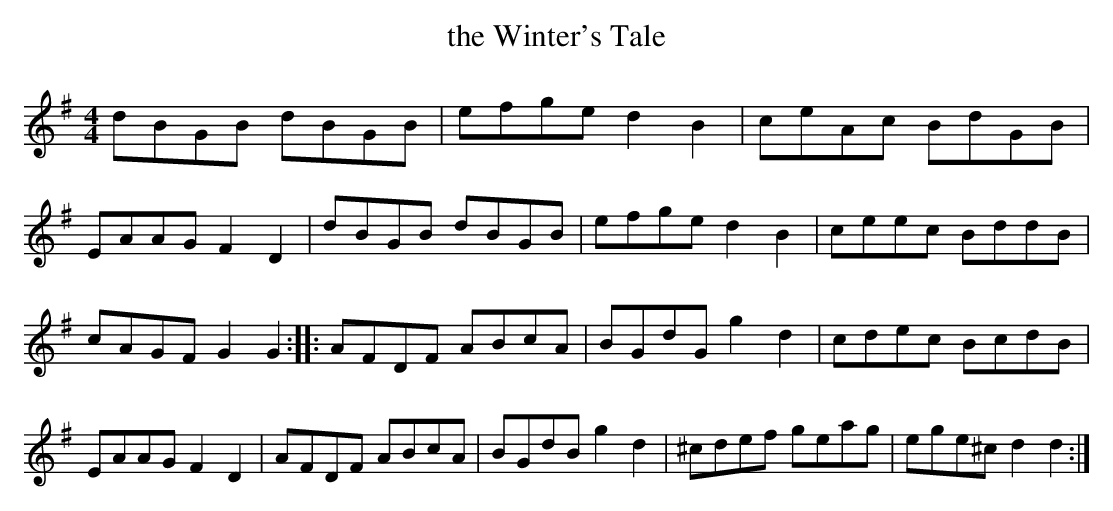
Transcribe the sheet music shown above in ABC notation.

X:1
T:the Winter's Tale
M:4/4
L:1/8
K:G
dBGB dBGB | efge d2B2 | ceAc BdGB | EAAG F2D2|\
dBGB dBGB | efge d2B2 | ceec BddB | cAGF G2G2::\
AFDF ABcA | BGdG g2d2 | cdec BcdB | EAAG F2D2 |\
AFDF ABcA | BGdB g2d2 | ^cdef geag | ege^c d2d2:|
